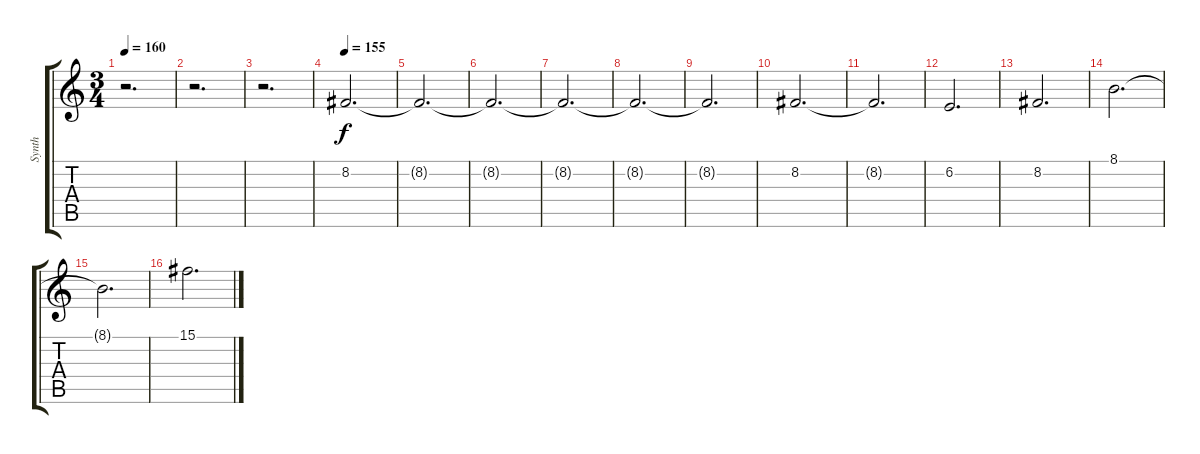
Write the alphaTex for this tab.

\track ("Synth" "Synth") {instrument pad4choir}
\staff {score tabs}
\tuning (Eb4 Bb3 Gb3 Db3 Ab2 Db2) {hide}
\ts (3 4)
\tempo 160
\clef g2
\ks c
r.2{d dy f} |
r.2{d} |
r.2{d} |
\tempo 155
8.2.2{d} |
8.2{t}.2{d} |
8.2{t}.2{d} |
8.2{t}.2{d} |
8.2{t}.2{d} |
8.2{t}.2{d} |
8.2.2{d} |
8.2{t}.2{d} |
6.2.2{d} |
8.2.2{d} |
8.1.2{d} |
8.1{t}.2{d} |
15.1.2{d}
